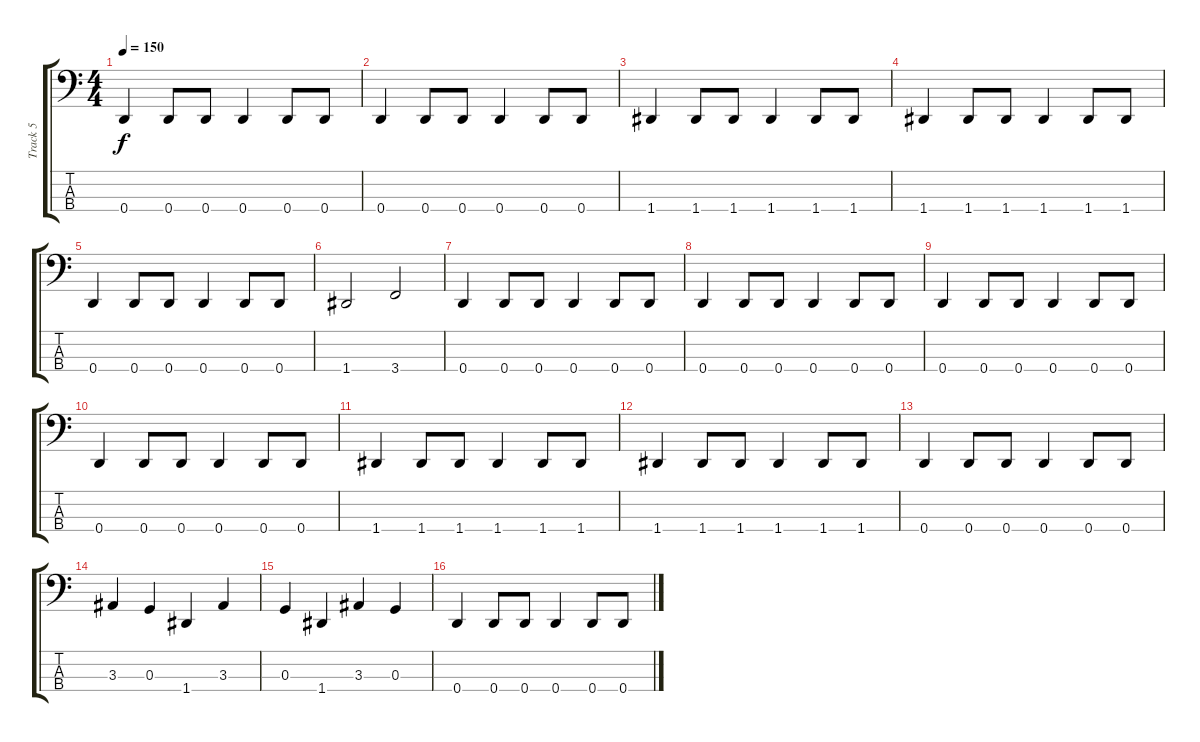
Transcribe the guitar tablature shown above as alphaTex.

\track ("Track 5" "Track 5") {instrument electricbasspick}
\staff {score tabs}
\tuning (F2 C2 G1 D1) {hide}
\ts (4 4)
\tempo 150
\clef f4
\ks c
0.4.4{dy f} 0.4.8 0.4.8 0.4.4 0.4.8 0.4.8 |
0.4.4 0.4.8 0.4.8 0.4.4 0.4.8 0.4.8 |
1.4.4 1.4.8 1.4.8 1.4.4 1.4.8 1.4.8 |
1.4.4 1.4.8 1.4.8 1.4.4 1.4.8 1.4.8 |
0.4.4 0.4.8 0.4.8 0.4.4 0.4.8 0.4.8 |
1.4.2 3.4.2 |
0.4.4 0.4.8 0.4.8 0.4.4 0.4.8 0.4.8 |
0.4.4 0.4.8 0.4.8 0.4.4 0.4.8 0.4.8 |
0.4.4 0.4.8 0.4.8 0.4.4 0.4.8 0.4.8 |
0.4.4 0.4.8 0.4.8 0.4.4 0.4.8 0.4.8 |
1.4.4 1.4.8 1.4.8 1.4.4 1.4.8 1.4.8 |
1.4.4 1.4.8 1.4.8 1.4.4 1.4.8 1.4.8 |
0.4.4 0.4.8 0.4.8 0.4.4 0.4.8 0.4.8 |
3.3.4 0.3.4 1.4.4 3.3.4 |
0.3.4 1.4.4 3.3.4 0.3.4 |
0.4.4 0.4.8 0.4.8 0.4.4 0.4.8 0.4.8
